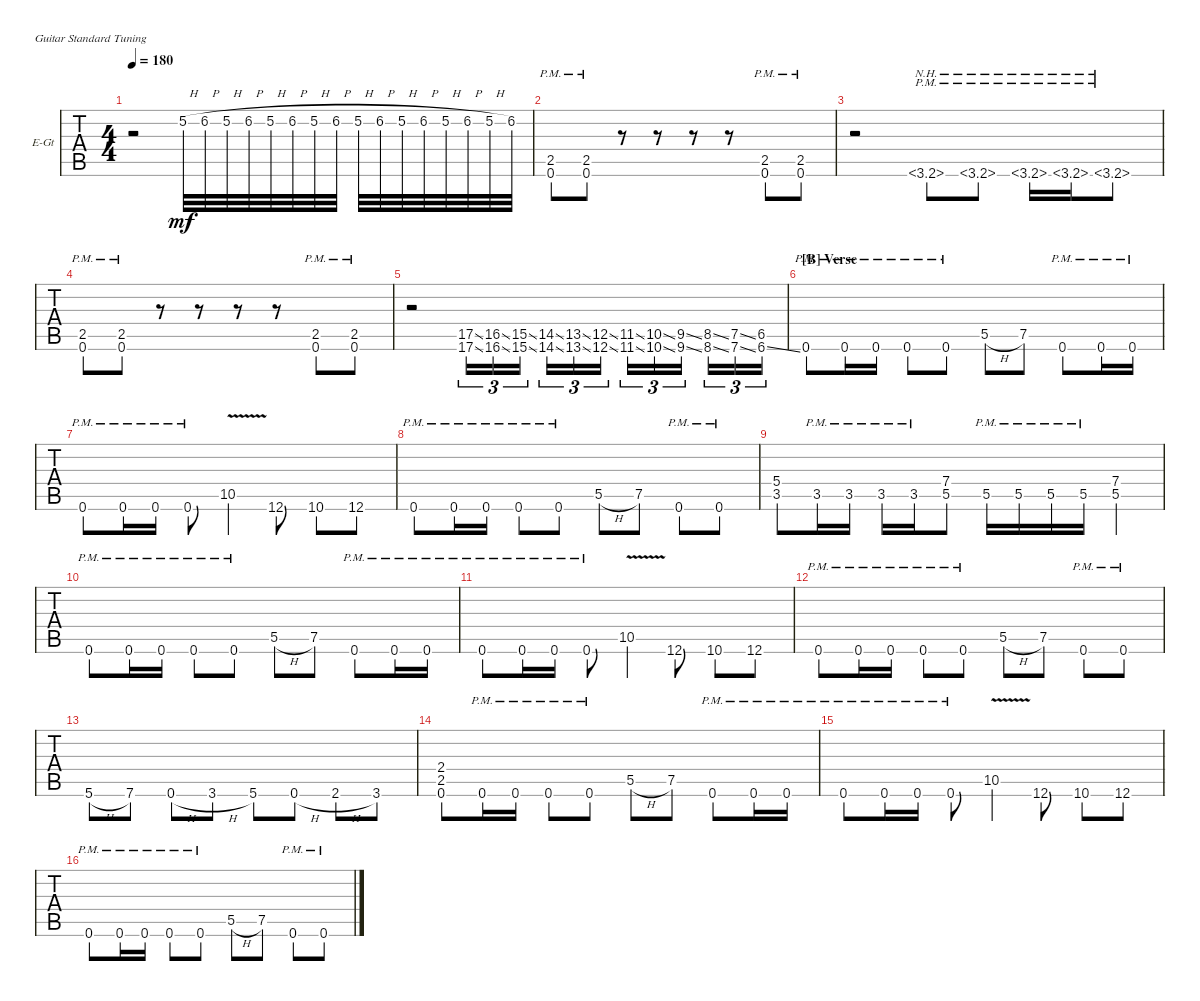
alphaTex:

\defaultSystemsLayout 4
\bracketExtendMode groupsimilarinstruments
\multiBarRest
\firstSystemTrackNameOrientation horizontal
\otherSystemsTrackNameOrientation horizontal
\track ("Matthew" "E-Gt") {instrument distortionguitar}
\staff {tabs}
\tuning (E4 B3 G3 D3 A2 E2)
\ts (4 4)
\tempo 180
\clef g2
\ks c
r.2{dy mf} 5.2{h}.32 6.2{h}.32 5.2{h}.32 6.2{h}.32 5.2{h}.32 6.2{h}.32 5.2{h}.32 6.2{h}.32 5.2{h}.32 6.2{h}.32 5.2{h}.32 6.2{h}.32 5.2{h}.32 6.2{h}.32 5.2{h}.32 6.2.32 |
(0.6{pm} 2.5{pm}).8 (0.6{pm} 2.5{pm}).8 r.8 r.8 r.8 r.8 (0.6{pm} 2.5{pm}).8 (0.6{pm} 2.5{pm}).8 |
r.2 3.6{nh pm}.8 3.6{nh pm}.8 3.6{nh pm}.16 3.6{nh pm}.16 3.6{nh pm}.8 |
(0.6{pm} 2.5{pm}).8 (0.6{pm} 2.5{pm}).8 r.8 r.8 r.8 r.8 (0.6{pm} 2.5{pm}).8 (0.6{pm} 2.5{pm}).8 |
r.2 (17.6{ss} 17.5{ss}).16{tu (3 2)} (16.6{ss} 16.5{ss}).16{tu (3 2)} (15.6{ss} 15.5{ss}).16{tu (3 2)} (14.6{ss} 14.5{ss}).16{tu (3 2)} (13.6{ss} 13.5{ss}).16{tu (3 2)} (12.6{ss} 12.5{ss}).16{tu (3 2)} (11.6{ss} 11.5{ss}).16{tu (3 2)} (10.6{ss} 10.5{ss}).16{tu (3 2)} (9.6{ss} 9.5{ss}).16{tu (3 2)} (8.6{ss} 8.5{ss}).16{tu (3 2)} (7.6{ss} 7.5{ss}).16{tu (3 2)} (6.6{ss} 6.5).16{tu (3 2)} |
\section ("B" "Verse")
0.6{pm}.8 0.6{pm}.16 0.6{pm}.16 0.6{pm}.8 0.6{pm}.8 5.5{h}.8 7.5.8 0.6{pm}.8 0.6{pm}.16 0.6{pm}.16 |
0.6{pm}.8 0.6{pm}.16 0.6{pm}.16 0.6{pm}.8 10.5{v}.4 12.6.8 10.6.8 12.6.8 |
0.6{pm}.8 0.6{pm}.16 0.6{pm}.16 0.6{pm}.8 0.6{pm}.8 5.5{h}.8 7.5.8 0.6{pm}.8 0.6{pm}.8 |
(3.5 5.4).8 3.5{pm}.16 3.5{pm}.16 3.5{pm}.16 3.5{pm}.16 (5.5 7.4).8 5.5{pm}.16 5.5{pm}.16 5.5{pm}.16 5.5{pm}.16 (5.5 7.4).4 |
0.6{pm}.8 0.6{pm}.16 0.6{pm}.16 0.6{pm}.8 0.6{pm}.8 5.5{h}.8 7.5.8 0.6{pm}.8 0.6{pm}.16 0.6{pm}.16 |
0.6{pm}.8 0.6{pm}.16 0.6{pm}.16 0.6{pm}.8 10.5{v}.4 12.6.8 10.6.8 12.6.8 |
0.6{pm}.8 0.6{pm}.16 0.6{pm}.16 0.6{pm}.8 0.6{pm}.8 5.5{h}.8 7.5.8 0.6{pm}.8 0.6{pm}.8 |
5.6{h}.8 7.6.8 0.6{h}.8 3.6{h}.8 5.6.8 0.6{h}.8 2.6{h}.8 3.6.8 |
(0.6 2.5 2.4).8 0.6{pm}.16 0.6{pm}.16 0.6{pm}.8 0.6{pm}.8 5.5{h}.8 7.5.8 0.6{pm}.8 0.6{pm}.16 0.6{pm}.16 |
0.6{pm}.8 0.6{pm}.16 0.6{pm}.16 0.6{pm}.8 10.5{v}.4 12.6.8 10.6.8 12.6.8 |
0.6{pm}.8 0.6{pm}.16 0.6{pm}.16 0.6{pm}.8 0.6{pm}.8 5.5{h}.8 7.5.8 0.6{pm}.8 0.6{pm}.8
